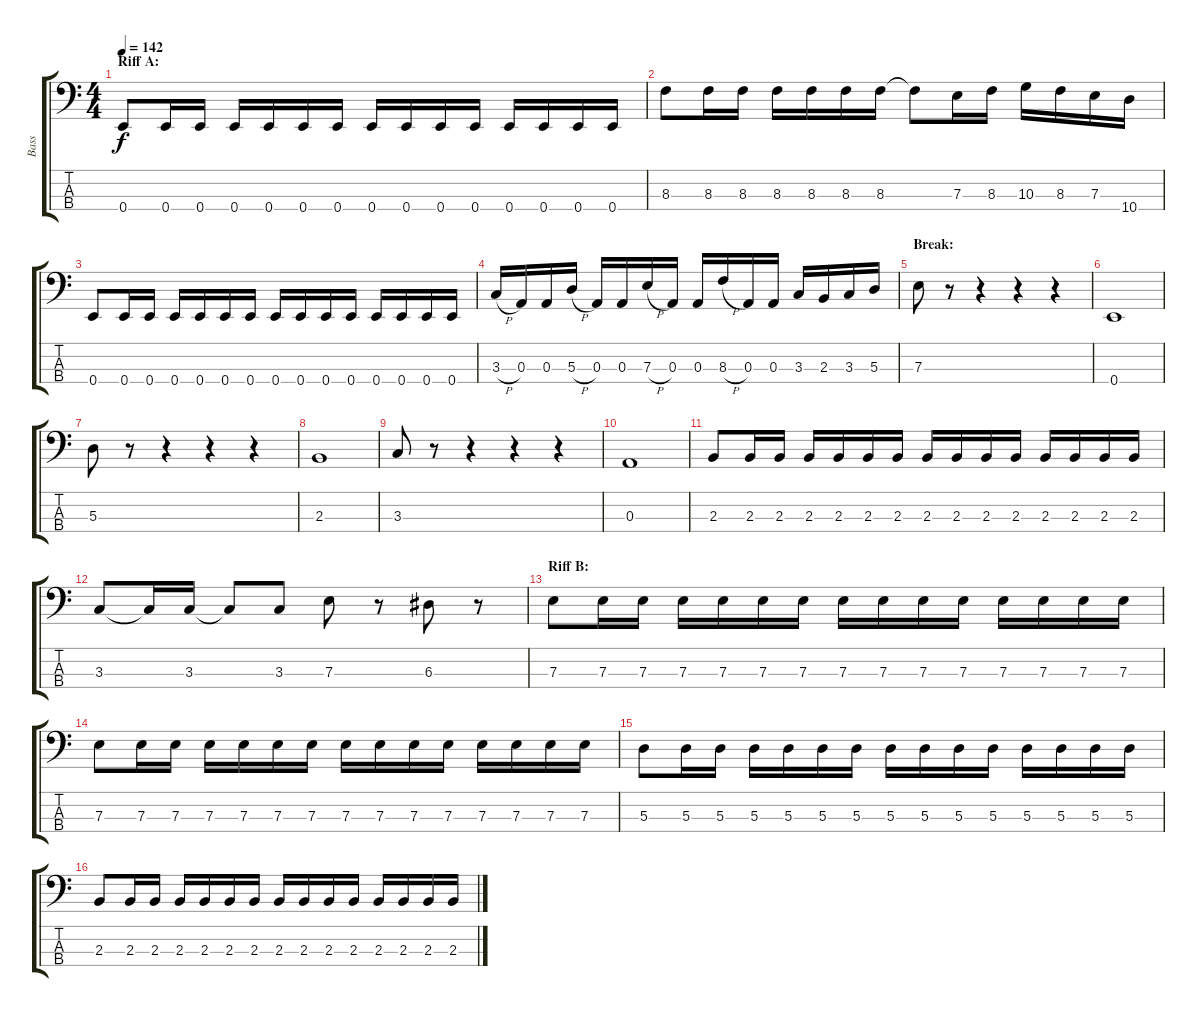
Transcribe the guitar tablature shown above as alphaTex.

\track ("Bass" "Bass") {instrument slapbass2}
\staff {score tabs}
\tuning (G2 D2 A1 E1) {hide}
\ts (4 4)
\section ("" "Riff A:")
\tempo 142
\clef f4
\ks c
0.4.8{dy f} 0.4.16 0.4.16 0.4.16 0.4.16 0.4.16 0.4.16 0.4.16 0.4.16 0.4.16 0.4.16 0.4.16 0.4.16 0.4.16 0.4.16 |
8.3.8 8.3.16 8.3.16 8.3.16 8.3.16 8.3.16 8.3.16 8.3{t}.8 7.3.16 8.3.16 10.3.16 8.3.16 7.3.16 10.4.16 |
0.4.8 0.4.16 0.4.16 0.4.16 0.4.16 0.4.16 0.4.16 0.4.16 0.4.16 0.4.16 0.4.16 0.4.16 0.4.16 0.4.16 0.4.16 |
3.3{h}.16 0.3.16 0.3.16 5.3{h}.16 0.3.16 0.3.16 7.3{h}.16 0.3.16 0.3.16 8.3{h}.16 0.3.16 0.3.16 3.3.16 2.3.16 3.3.16 5.3.16 |
\section ("" "Break:")
7.3.8 r.8 r.4 r.4 r.4 |
0.4.1 |
5.3.8 r.8 r.4 r.4 r.4 |
2.3.1 |
3.3.8 r.8 r.4 r.4 r.4 |
0.3.1 |
2.3.8 2.3.16 2.3.16 2.3.16 2.3.16 2.3.16 2.3.16 2.3.16 2.3.16 2.3.16 2.3.16 2.3.16 2.3.16 2.3.16 2.3.16 |
3.3.8 3.3{t}.16 3.3.16 3.3{t}.8 3.3.8 7.3.8 r.8 6.3.8 r.8 |
\section ("" "Riff B:")
7.3.8 7.3.16 7.3.16 7.3.16 7.3.16 7.3.16 7.3.16 7.3.16 7.3.16 7.3.16 7.3.16 7.3.16 7.3.16 7.3.16 7.3.16 |
7.3.8 7.3.16 7.3.16 7.3.16 7.3.16 7.3.16 7.3.16 7.3.16 7.3.16 7.3.16 7.3.16 7.3.16 7.3.16 7.3.16 7.3.16 |
5.3.8 5.3.16 5.3.16 5.3.16 5.3.16 5.3.16 5.3.16 5.3.16 5.3.16 5.3.16 5.3.16 5.3.16 5.3.16 5.3.16 5.3.16 |
2.3.8 2.3.16 2.3.16 2.3.16 2.3.16 2.3.16 2.3.16 2.3.16 2.3.16 2.3.16 2.3.16 2.3.16 2.3.16 2.3.16 2.3.16
